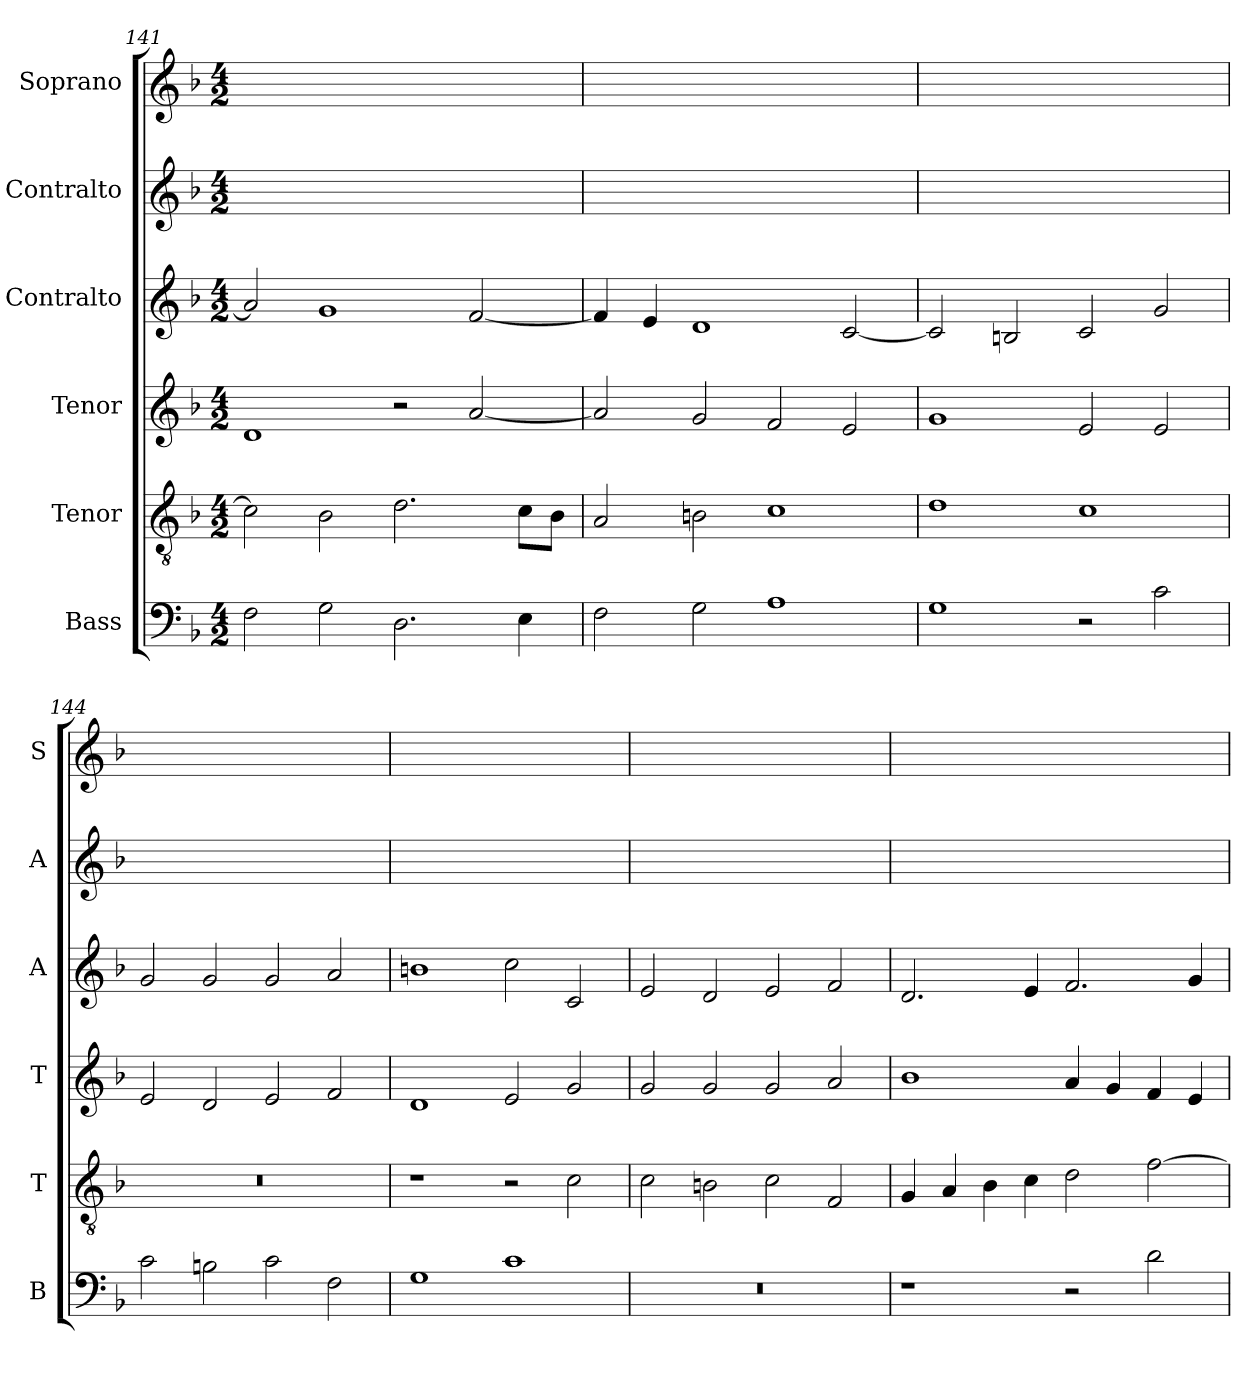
**kern	**kern	**kern	**kern	**kern	**kern
*part6	*part5	*part4	*part3	*part2	*part1
*staff6	*staff5	*staff4	*staff3	*staff2	*staff1
*I"Bass	*I"Tenor	*I"Tenor	*I"Contralto	*I"Contralto	*I"Soprano
*I'B	*I'T	*I'T	*I'A	*I'A	*I'S
*clefF4	*clefGv2	*clefG2	*clefG2	*clefG2	*clefG2
*k[b-]	*k[b-]	*k[b-]	*k[b-]	*k[b-]	*k[b-]
*G:dor	*G:dor	*G:dor	*G:dor	*G:dor	*G:dor
*M4/2	*M4/2	*M4/2	*M4/2	*M4/2	*M4/2
=141	=141	=141	=141	=141	=141
2F	2c]	1d	2a]	0ryy	0ryy
2G	2B-	.	1g	.	.
2.D	2.d	2r	.	.	.
.	.	[2a	[2f	.	.
4E	8c\L	.	.	.	.
.	8B-\J	.	.	.	.
=142	=142	=142	=142	=142	=142
2F	2A	2a]	4f]	0ryy	0ryy
.	.	.	4e	.	.
2G	2Bn	2g	1d	.	.
1A	1c	2f	.	.	.
.	.	2e	[2c	.	.
=143	=143	=143	=143	=143	=143
1G	1d	1g	2c]	0ryy	0ryy
.	.	.	2Bn	.	.
2r	1c	2e	2c	.	.
2c	.	2e	2g	.	.
=144	=144	=144	=144	=144	=144
2c	0r	2e	2g	0ryy	0ryy
2Bn	.	2d	2g	.	.
2c	.	2e	2g	.	.
2F	.	2f	2a	.	.
=145	=145	=145	=145	=145	=145
1G	1r	1d	1bn	0ryy	0ryy
1c	2r	2e	2cc	.	.
.	2c	2g	2c	.	.
=146	=146	=146	=146	=146	=146
0r	2c	2g	2e	0ryy	0ryy
.	2Bn	2g	2d	.	.
.	2c	2g	2e	.	.
.	2F	2a	2f	.	.
=147	=147	=147	=147	=147	=147
1r	4G	1b-	2.d	0ryy	0ryy
.	4A	.	.	.	.
.	4B-	.	.	.	.
.	4c	.	4e	.	.
2r	2d	4a	2.f	.	.
.	.	4g	.	.	.
2d	[2f	4f	.	.	.
.	.	4e	4g	.	.
=	=	=	=	=	=
*-	*-	*-	*-	*-	*-
